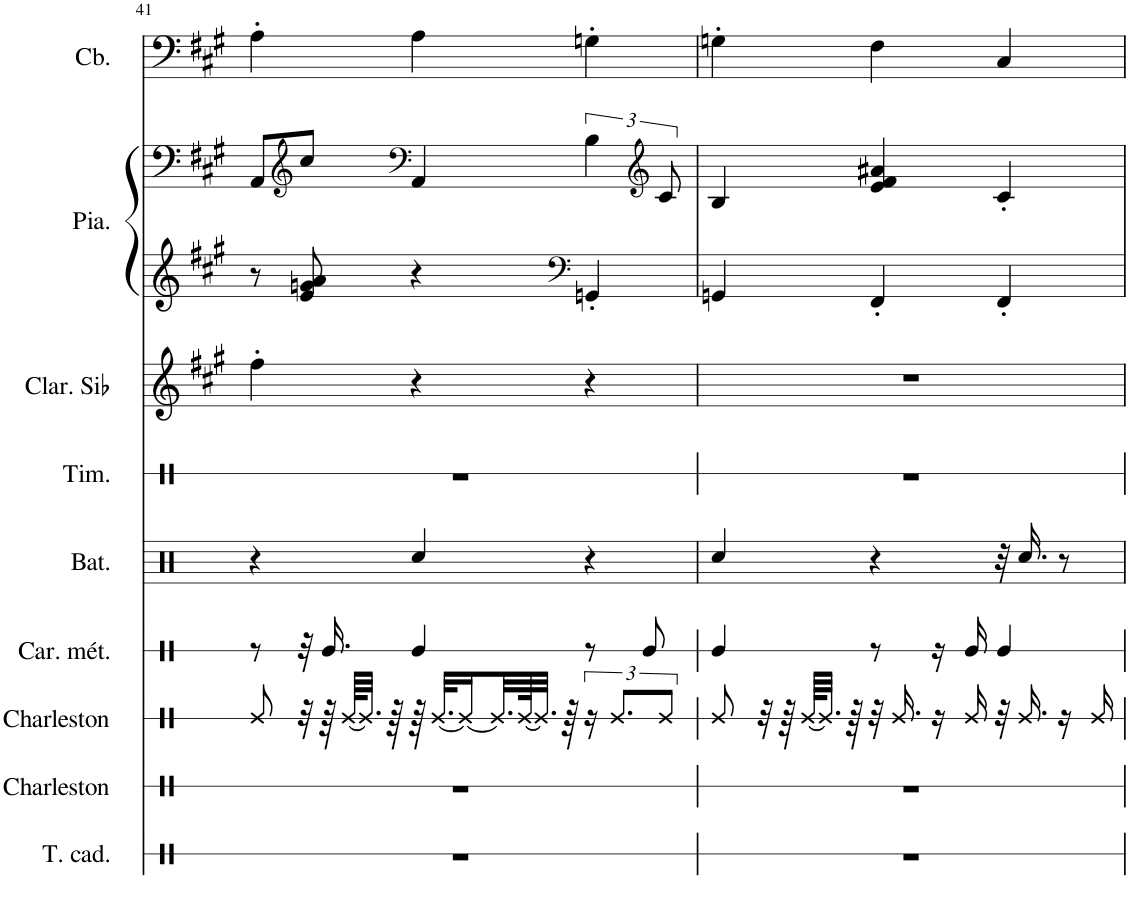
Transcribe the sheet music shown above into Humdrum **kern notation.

**kern	**kern	**kern	**kern	**kern	**kern	**kern	**kern	**kern	**kern
*part9	*part8	*part7	*part6	*part5	*part4	*part3	*part2	*part2	*part1
*staff10	*staff9	*staff8	*staff7	*staff6	*staff5	*staff4	*staff3	*staff2	*staff1
*I"Tambour sur cadre, TOMS	*I"Charleston, OPEN HIHAT	*I"Charleston, CLOSED H.H	*I"Carillon en métal, PERCUSSION	*I"Batterie, SNARE DRUM	*I"Timbre, BASS DRUM	*I"Clarinette en Sib	*I"Piano, A.PIANO 1	*	*I"Contrebasse, ACOU BASS
*I'T. cad.	*I'Charleston	*I'Charleston	*I'Car. mét.	*I'Bat.	*I'Tim.	*I'Clar. Sib	*I'Pia.	*	*I'Cb.
!!LO:PB:g=z
*clefX	*clefX	*clefX	*clefX	*clefX	*clefX	*clefG2	*clefG2	*clefF4	*clefF4
*	*	*	*	*	*	*Trd1c2	*	*	*Trd7c12
*k[]	*k[]	*k[]	*k[]	*k[]	*k[]	*k[f#c#g#]	*k[f#c#g#]	*k[f#c#g#]	*k[f#c#g#]
*M3/4	*M3/4	*M3/4	*M3/4	*M3/4	*M3/4	*M3/4	*M3/4	*M3/4	*M3/4
=41	=41	=41	=41	=41	=41	=41	=41	=41	=41
2.r	2.r	8Re/	8r	4r	2.r	4ff#'\	8r	8AA/L	4A'\
*	*	*	*	*	*	*	*	*clefG2	*
.	.	32r	32r	.	.	.	8e/ 8gn/ 8a/	8cc#/J	.
.	.	64r	16.Re/	.	.	.	.	.	.
.	.	[64Re/KLLL	.	.	.	.	.	.	.
.	.	32.Re/JJJ]	.	.	.	.	.	.	.
.	.	64r	.	.	.	.	.	.	.
*	*	*	*	*	*	*	*	*clefF4	*
.	.	64r	4Re/	4Rcc/	.	4r	4r	4AA/	4A\
.	.	[32.Re/KLL	.	.	.	.	.	.	.
.	.	16Re/_	.	.	.	.	.	.	.
.	.	32.Re/L]	.	.	.	.	.	.	.
.	.	[64Re/K	.	.	.	.	.	.	.
.	.	32.Re/JJJ]	.	.	.	.	.	.	.
.	.	64r	.	.	.	.	.	.	.
*	*	*	*	*	*	*	*clefF4	*	*
.	.	24r	8r	4r	.	4r	4GGn'/	6B\	4Gn'\
.	.	12.Re/L	.	.	.	.	.	.	.
.	.	.	8Re/	.	.	.	.	.	.
*	*	*	*	*	*	*	*	*clefG2	*
.	.	12Re/J	.	.	.	.	.	12c#/	.
=42	=42	=42	=42	=42	=42	=42	=42	=42	=42
2.r	2.r	8Re/	4Re/	4Rcc/	2.r	2.r	4GGn/	4B/	4Gn'\
.	.	32r	.	.	.	.	.	.	.
.	.	64r	.	.	.	.	.	.	.
.	.	[64Re/KLLL	.	.	.	.	.	.	.
.	.	32.Re/JJJ]	.	.	.	.	.	.	.
.	.	64r	.	.	.	.	.	.	.
.	.	32r	8r	4r	.	.	4FF#'/	4e/ 4f#/ 4a#X/	4F#\
.	.	16.Re/	.	.	.	.	.	.	.
.	.	16r	16r	.	.	.	.	.	.
.	.	16Re/	16Re/	.	.	.	.	.	.
.	.	32r	4Re/	32r	.	.	4FF#'/	4c#'/	4C#/
.	.	16.Re/	.	16.Rcc/	.	.	.	.	.
.	.	16r	.	8r	.	.	.	.	.
.	.	16Re/	.	.	.	.	.	.	.
=	=	=	=	=	=	=	=	=	=
*-	*-	*-	*-	*-	*-	*-	*-	*-	*-
